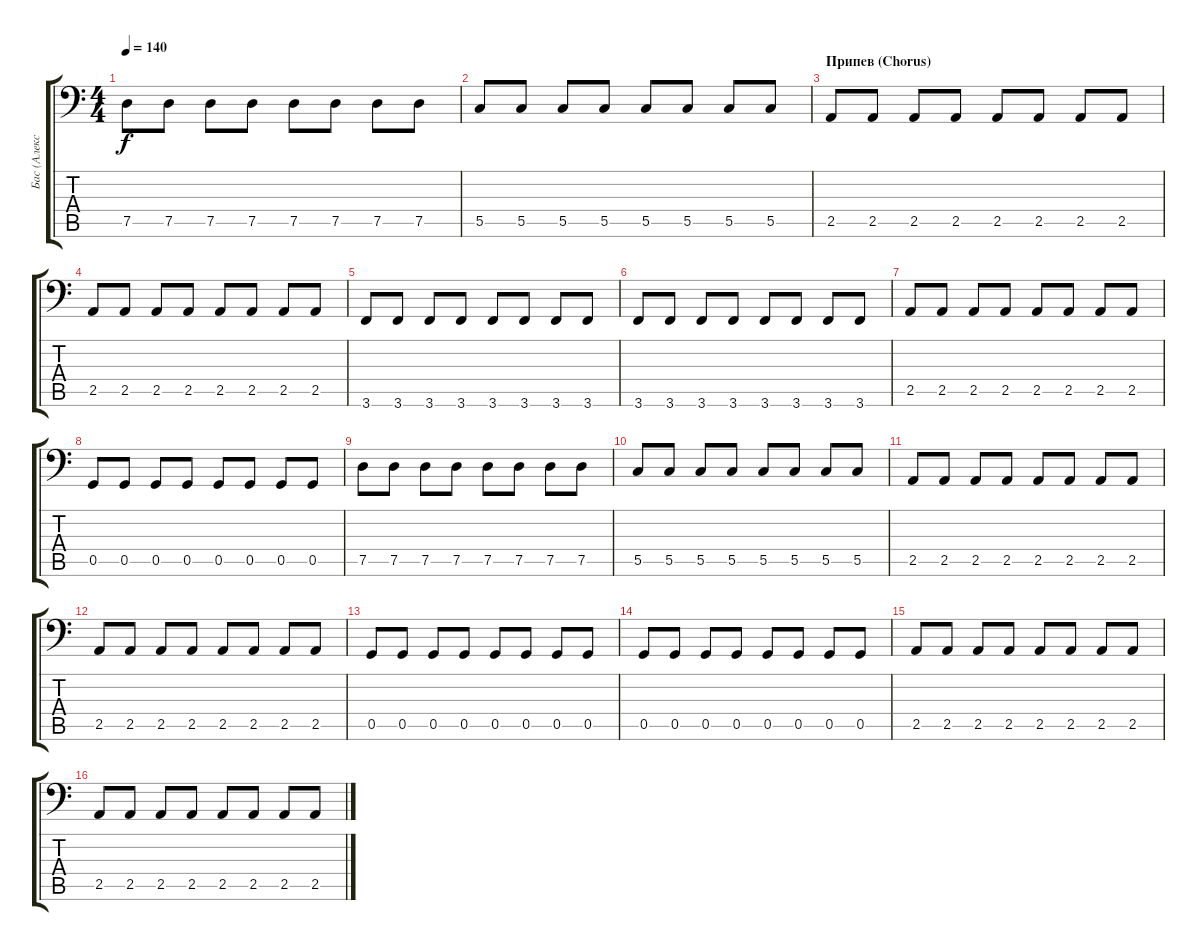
\track ("Бас (Александр Тимонин)" "Бас (Алекс") {instrument electricbasspick}
\staff {score tabs}
\tuning (D3 A2 F2 C2 G1 D1) {hide}
\ts (4 4)
\tempo 140
\clef f4
\ks c
7.5.8{dy f} 7.5.8 7.5.8 7.5.8 7.5.8 7.5.8 7.5.8 7.5.8 |
5.5.8 5.5.8 5.5.8 5.5.8 5.5.8 5.5.8 5.5.8 5.5.8 |
\section ("" "Припев (Chorus)")
2.5.8 2.5.8 2.5.8 2.5.8 2.5.8 2.5.8 2.5.8 2.5.8 |
2.5.8 2.5.8 2.5.8 2.5.8 2.5.8 2.5.8 2.5.8 2.5.8 |
3.6.8 3.6.8 3.6.8 3.6.8 3.6.8 3.6.8 3.6.8 3.6.8 |
3.6.8 3.6.8 3.6.8 3.6.8 3.6.8 3.6.8 3.6.8 3.6.8 |
2.5.8 2.5.8 2.5.8 2.5.8 2.5.8 2.5.8 2.5.8 2.5.8 |
0.5.8 0.5.8 0.5.8 0.5.8 0.5.8 0.5.8 0.5.8 0.5.8 |
7.5.8 7.5.8 7.5.8 7.5.8 7.5.8 7.5.8 7.5.8 7.5.8 |
5.5.8 5.5.8 5.5.8 5.5.8 5.5.8 5.5.8 5.5.8 5.5.8 |
2.5.8 2.5.8 2.5.8 2.5.8 2.5.8 2.5.8 2.5.8 2.5.8 |
2.5.8 2.5.8 2.5.8 2.5.8 2.5.8 2.5.8 2.5.8 2.5.8 |
0.5.8 0.5.8 0.5.8 0.5.8 0.5.8 0.5.8 0.5.8 0.5.8 |
0.5.8 0.5.8 0.5.8 0.5.8 0.5.8 0.5.8 0.5.8 0.5.8 |
2.5.8 2.5.8 2.5.8 2.5.8 2.5.8 2.5.8 2.5.8 2.5.8 |
2.5.8 2.5.8 2.5.8 2.5.8 2.5.8 2.5.8 2.5.8 2.5.8
